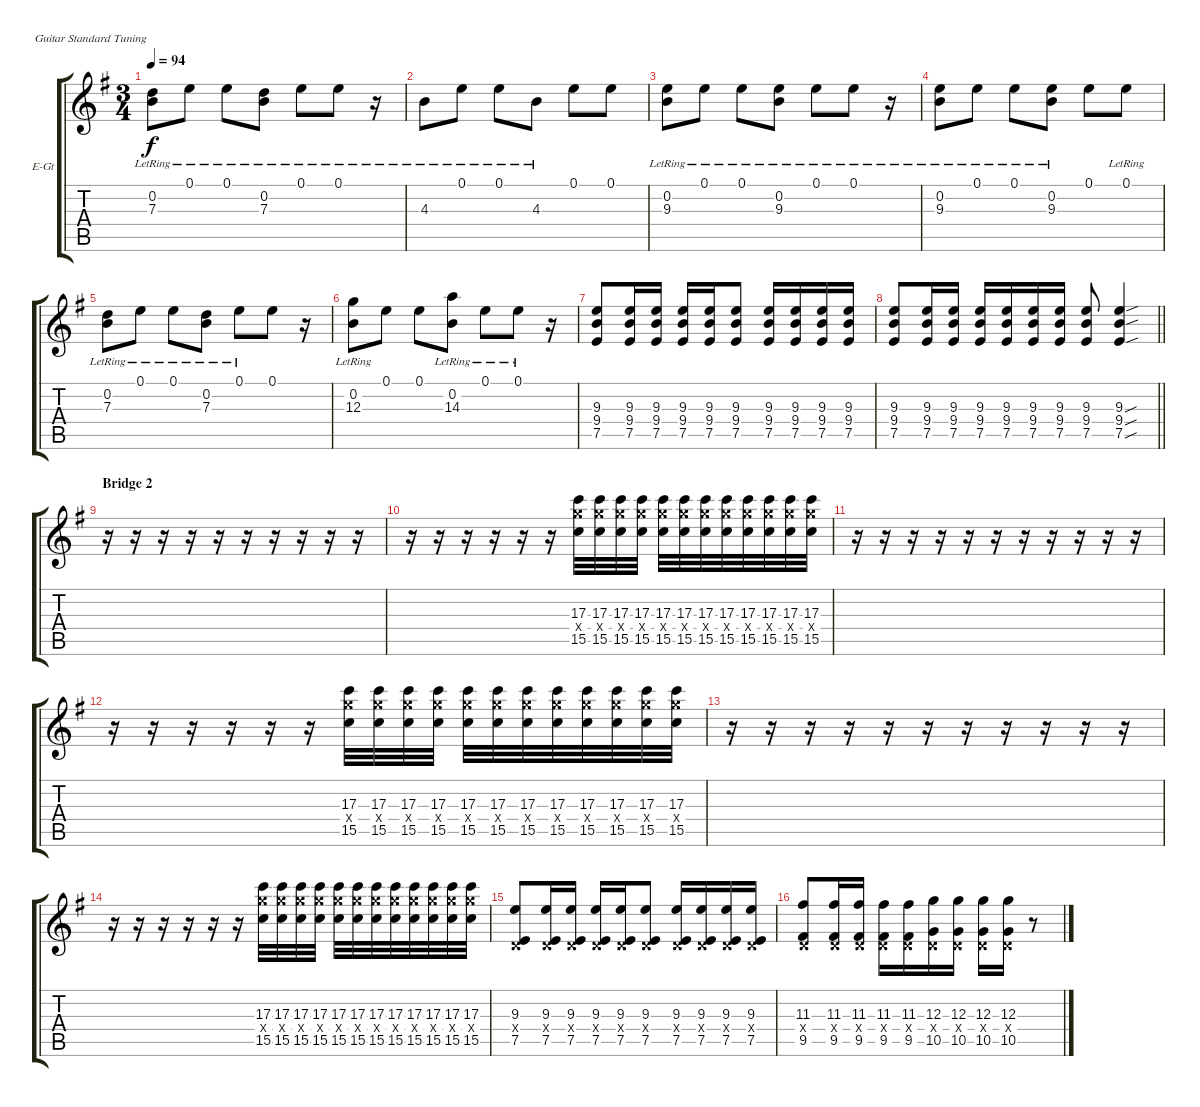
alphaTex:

\bracketExtendMode groupsimilarinstruments
\firstSystemTrackNameOrientation horizontal
\otherSystemsTrackNameOrientation horizontal
\track ("Guitar 1" "E-Gt") {instrument overdrivenguitar}
\staff {score tabs}
\tuning (E4 B3 G3 D3 A2 E2)
\ts (3 4)
\tempo 94
\clef g2
\ks g
(0.2{lr} 7.3{lr}).8{dy f} 0.1{lr}.8 0.1{lr}.8 (0.2{lr} 7.3{lr}).8 0.1{lr}.8 0.1{lr}.8 r.16 |
4.3{lr}.8 0.1{lr}.8 0.1{lr}.8 4.3{lr}.8 0.1.8 0.1.8 |
(9.3{lr} 0.2{lr}).8 0.1{lr}.8 0.1{lr}.8 (9.3{lr} 0.2{lr}).8 0.1{lr}.8 0.1{lr}.8 r.16 |
(0.2{lr} 9.3{lr}).8 0.1{lr}.8 0.1{lr}.8 (0.2{lr} 9.3{lr}).8 0.1.8 0.1{lr}.8 |
(0.2{lr} 7.3{lr}).8 0.1{lr}.8 0.1{lr}.8 (0.2{lr} 7.3{lr}).8 0.1{lr}.8 0.1.8 r.16 |
(0.2{lr} 12.3{lr}).8 0.1.8 0.1.8 (0.2{lr} 14.3{lr}).8 0.1{lr}.8 0.1{lr}.8 r.16 |
(9.3 9.4 7.5).8 (9.3 9.4 7.5).16 (9.3 9.4 7.5).16 (9.3 9.4 7.5).16 (9.3 9.4 7.5).16 (9.3 9.4 7.5).8 (9.3 9.4 7.5).16 (9.3 9.4 7.5).16 (9.3 9.4 7.5).16 (9.3 9.4 7.5).16 |
\barLineRight lightlight
(9.3 9.4 7.5).8 (9.3 9.4 7.5).16 (9.3 9.4 7.5).16 (9.3 9.4 7.5).16 (9.3 9.4 7.5).16 (9.3 9.4 7.5).16 (9.3 9.4 7.5).16 (9.3 9.4 7.5).8 (9.3{sou} 9.4{sou} 7.5{sou}).4 |
\section ("" "Bridge 2")
r.16 r.16 r.16 r.16 r.16 r.16 r.16 r.16 r.16 r.16 |
r.16 r.16 r.16 r.16 r.16 r.16 (17.3 17.4{x} 15.5).32 (17.3 17.4{x} 15.5).32 (17.3 17.4{x} 15.5).32 (17.3 17.4{x} 15.5).32 (17.3 17.4{x} 15.5).32 (17.3 17.4{x} 15.5).32 (17.3 17.4{x} 15.5).32 (17.3 17.4{x} 15.5).32 (17.3 17.4{x} 15.5).32 (17.3 17.4{x} 15.5).32 (17.3 17.4{x} 15.5).32 (17.3 17.4{x} 15.5).32 |
r.16 r.16 r.16 r.16 r.16 r.16 r.16 r.16 r.16 r.16 r.16 |
r.16 r.16 r.16 r.16 r.16 r.16 (17.3 17.4{x} 15.5).32 (17.3 17.4{x} 15.5).32 (17.3 17.4{x} 15.5).32 (17.3 17.4{x} 15.5).32 (17.3 17.4{x} 15.5).32 (17.3 17.4{x} 15.5).32 (17.3 17.4{x} 15.5).32 (17.3 17.4{x} 15.5).32 (17.3 17.4{x} 15.5).32 (17.3 17.4{x} 15.5).32 (17.3 17.4{x} 15.5).32 (17.3 17.4{x} 15.5).32 |
r.16 r.16 r.16 r.16 r.16 r.16 r.16 r.16 r.16 r.16 r.16 |
r.16 r.16 r.16 r.16 r.16 r.16 (17.3 17.4{x} 15.5).32 (17.3 17.4{x} 15.5).32 (17.3 17.4{x} 15.5).32 (17.3 17.4{x} 15.5).32 (17.3 17.4{x} 15.5).32 (17.3 17.4{x} 15.5).32 (17.3 17.4{x} 15.5).32 (17.3 17.4{x} 15.5).32 (17.3 17.4{x} 15.5).32 (17.3 17.4{x} 15.5).32 (17.3 17.4{x} 15.5).32 (17.3 17.4{x} 15.5).32 |
(9.3 0.4{x} 7.5).8 (9.3 0.4{x} 7.5).16 (9.3 0.4{x} 7.5).16 (9.3 0.4{x} 7.5).16 (9.3 0.4{x} 7.5).16 (9.3 0.4{x} 7.5).8 (9.3 0.4{x} 7.5).16 (9.3 0.4{x} 7.5).16 (9.3 0.4{x} 7.5).16 (9.3 0.4{x} 7.5).16 |
(11.3 0.4{x} 9.5).8 (11.3 0.4{x} 9.5).16 (11.3 0.4{x} 9.5).16 (11.3 0.4{x} 9.5).16 (11.3 0.4{x} 9.5).16 (12.3 0.4{x} 10.5).16 (12.3 0.4{x} 10.5).16 (12.3 0.4{x} 10.5).16 (12.3 0.4{x} 10.5).16 r.8
